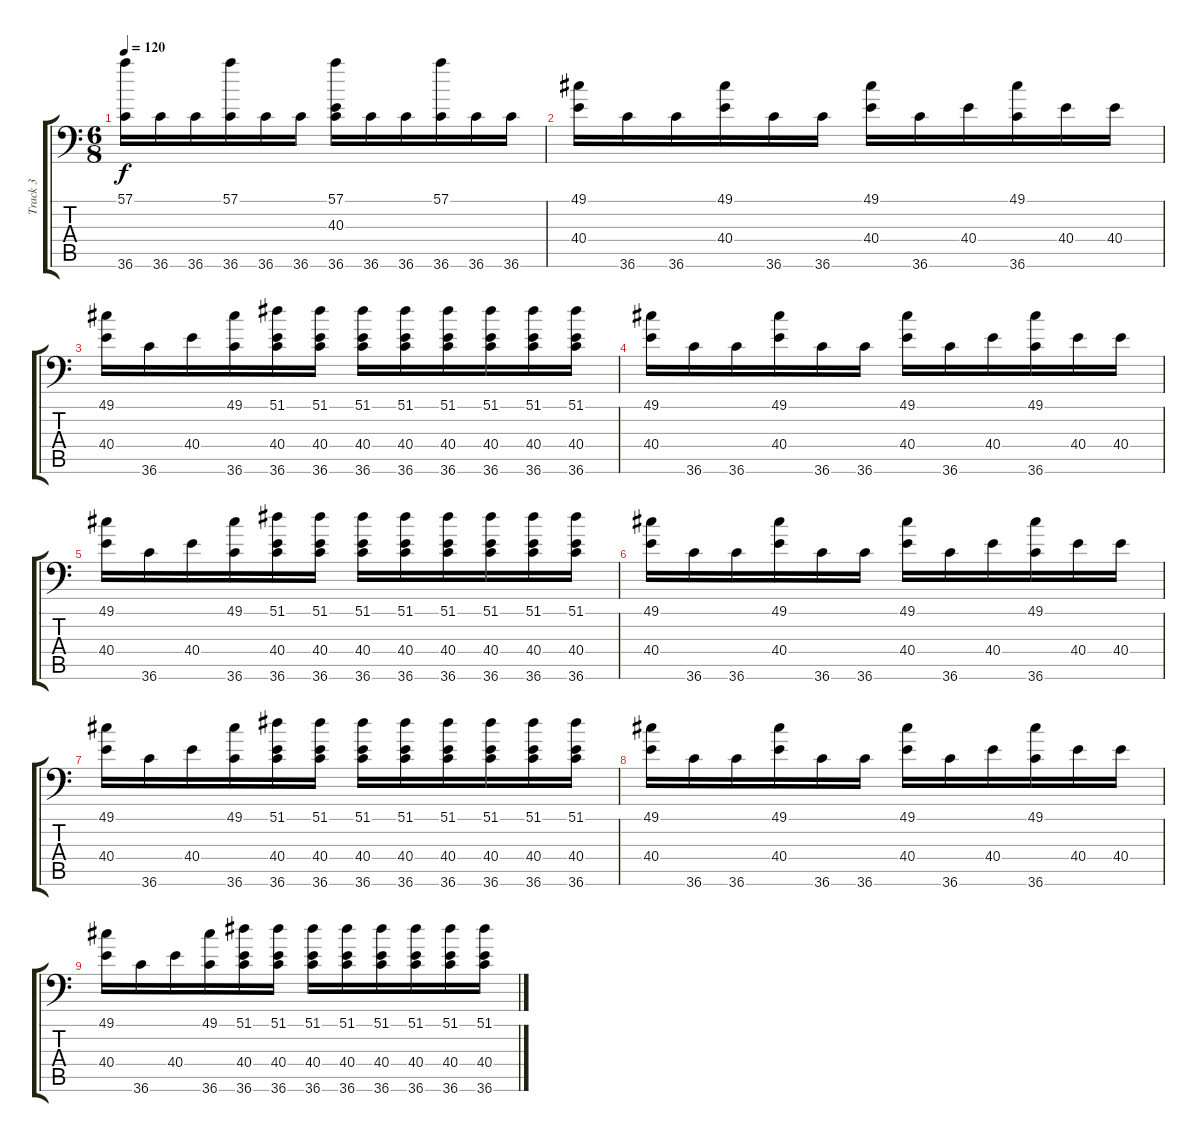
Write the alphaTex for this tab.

\track ("Track 3" "Track 3") {instrument acousticgrandpiano}
\staff {score tabs}
\tuning (C-1 C-1 C-1 C-1 C-1 C-1) {hide}
\ts (6 8)
\tempo 120
\clef f4
\ks c
(57.1 36.6).16{dy f} 36.6.16 36.6.16 (57.1 36.6).16 36.6.16 36.6.16 (57.1 40.3 36.6).16 36.6.16 36.6.16 (57.1 36.6).16 36.6.16 36.6.16 |
(49.1 40.4).16 36.6.16 36.6.16 (49.1 40.4).16 36.6.16 36.6.16 (49.1 40.4).16 36.6.16 40.4.16 (49.1 36.6).16 40.4.16 40.4.16 |
(49.1 40.4).16 36.6.16 40.4.16 (49.1 36.6).16 (51.1 40.4 36.6).16 (51.1 40.4 36.6).16 (51.1 40.4 36.6).16 (51.1 40.4 36.6).16 (51.1 40.4 36.6).16 (51.1 40.4 36.6).16 (51.1 40.4 36.6).16 (51.1 40.4 36.6).16 |
(49.1 40.4).16 36.6.16 36.6.16 (49.1 40.4).16 36.6.16 36.6.16 (49.1 40.4).16 36.6.16 40.4.16 (49.1 36.6).16 40.4.16 40.4.16 |
(49.1 40.4).16 36.6.16 40.4.16 (49.1 36.6).16 (51.1 40.4 36.6).16 (51.1 40.4 36.6).16 (51.1 40.4 36.6).16 (51.1 40.4 36.6).16 (51.1 40.4 36.6).16 (51.1 40.4 36.6).16 (51.1 40.4 36.6).16 (51.1 40.4 36.6).16 |
(49.1 40.4).16 36.6.16 36.6.16 (49.1 40.4).16 36.6.16 36.6.16 (49.1 40.4).16 36.6.16 40.4.16 (49.1 36.6).16 40.4.16 40.4.16 |
(49.1 40.4).16 36.6.16 40.4.16 (49.1 36.6).16 (51.1 40.4 36.6).16 (51.1 40.4 36.6).16 (51.1 40.4 36.6).16 (51.1 40.4 36.6).16 (51.1 40.4 36.6).16 (51.1 40.4 36.6).16 (51.1 40.4 36.6).16 (51.1 40.4 36.6).16 |
(49.1 40.4).16 36.6.16 36.6.16 (49.1 40.4).16 36.6.16 36.6.16 (49.1 40.4).16 36.6.16 40.4.16 (49.1 36.6).16 40.4.16 40.4.16 |
(49.1 40.4).16 36.6.16 40.4.16 (49.1 36.6).16 (51.1 40.4 36.6).16 (51.1 40.4 36.6).16 (51.1 40.4 36.6).16 (51.1 40.4 36.6).16 (51.1 40.4 36.6).16 (51.1 40.4 36.6).16 (51.1 40.4 36.6).16 (51.1 40.4 36.6).16
